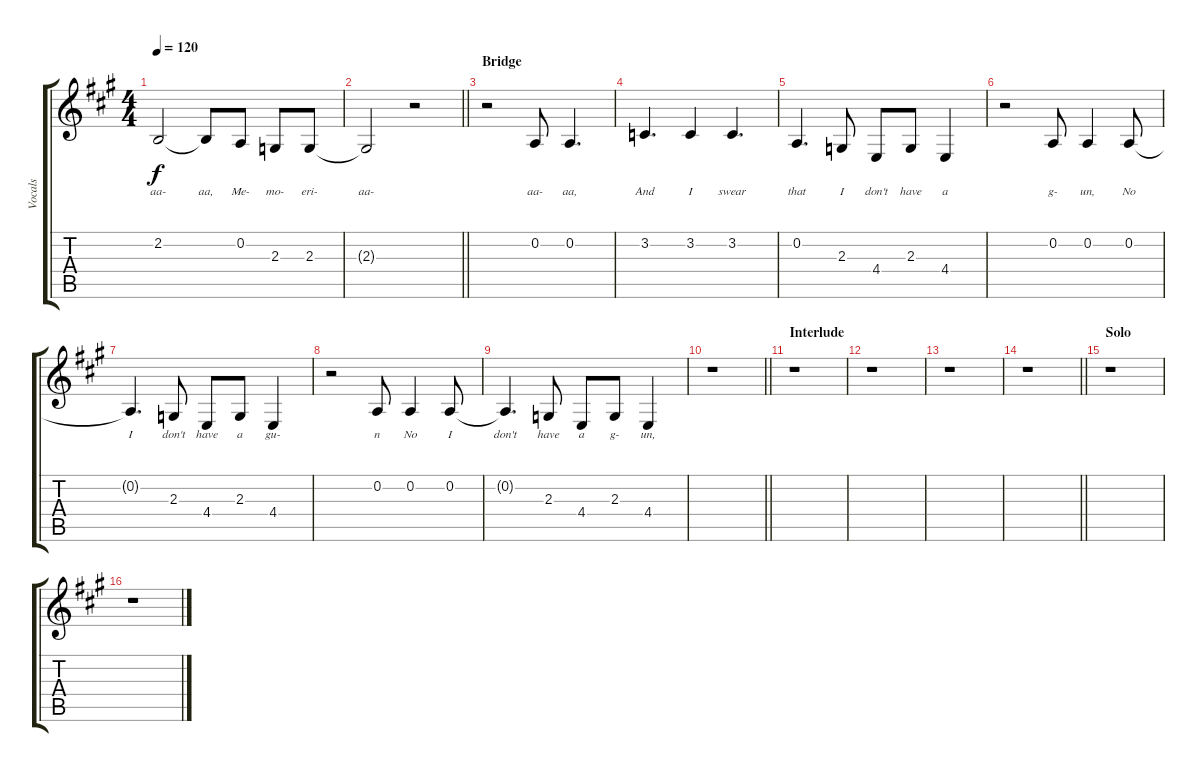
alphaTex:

\track ("Vocals" "Vocals") {instrument lead8bassandlead}
\staff {score tabs}
\tuning (D4 A3 F3 C3 G2 D2) {hide}
\ts (4 4)
\tempo 120
\clef g2
\ks a
2.2{t}.2{lyrics (0 "aa-") lyrics (1 "") lyrics (2 "") lyrics (3 "") lyrics (4 "") dy f} 2.2{t}.8{lyrics (0 "aa,") lyrics (1 "") lyrics (2 "") lyrics (3 "") lyrics (4 "")} 0.2.8{lyrics (0 "Me-") lyrics (1 "") lyrics (2 "") lyrics (3 "") lyrics (4 "")} 2.3.8{lyrics (0 "mo-") lyrics (1 "") lyrics (2 "") lyrics (3 "") lyrics (4 "")} 2.3.8{lyrics (0 "eri-") lyrics (1 "") lyrics (2 "") lyrics (3 "") lyrics (4 "")} |
\barLineRight lightlight
2.3{t}.2{lyrics (0 "aa-") lyrics (1 "") lyrics (2 "") lyrics (3 "") lyrics (4 "")} r.2 |
\section ("" "Bridge")
r.2 0.2.8{lyrics (0 "aa-") lyrics (1 "") lyrics (2 "") lyrics (3 "") lyrics (4 "")} 0.2.4{d lyrics (0 "aa,") lyrics (1 "") lyrics (2 "") lyrics (3 "") lyrics (4 "")} |
3.2.4{d lyrics (0 "And") lyrics (1 "") lyrics (2 "") lyrics (3 "") lyrics (4 "")} 3.2.4{lyrics (0 "I") lyrics (1 "") lyrics (2 "") lyrics (3 "") lyrics (4 "")} 3.2.4{d lyrics (0 "swear") lyrics (1 "") lyrics (2 "") lyrics (3 "") lyrics (4 "")} |
0.2.4{d lyrics (0 "that") lyrics (1 "") lyrics (2 "") lyrics (3 "") lyrics (4 "")} 2.3.8{lyrics (0 "I") lyrics (1 "") lyrics (2 "") lyrics (3 "") lyrics (4 "")} 4.4.8{lyrics (0 "don't") lyrics (1 "") lyrics (2 "") lyrics (3 "") lyrics (4 "")} 2.3.8{lyrics (0 "have") lyrics (1 "") lyrics (2 "") lyrics (3 "") lyrics (4 "")} 4.4.4{lyrics (0 "a") lyrics (1 "") lyrics (2 "") lyrics (3 "") lyrics (4 "")} |
r.2 0.2.8{lyrics (0 "g-") lyrics (1 "") lyrics (2 "") lyrics (3 "") lyrics (4 "")} 0.2.4{lyrics (0 "un,") lyrics (1 "") lyrics (2 "") lyrics (3 "") lyrics (4 "")} 0.2.8{lyrics (0 "No") lyrics (1 "") lyrics (2 "") lyrics (3 "") lyrics (4 "")} |
0.2{t}.4{d lyrics (0 "I") lyrics (1 "") lyrics (2 "") lyrics (3 "") lyrics (4 "")} 2.3.8{lyrics (0 "don't") lyrics (1 "") lyrics (2 "") lyrics (3 "") lyrics (4 "")} 4.4.8{lyrics (0 "have") lyrics (1 "") lyrics (2 "") lyrics (3 "") lyrics (4 "")} 2.3.8{lyrics (0 "a") lyrics (1 "") lyrics (2 "") lyrics (3 "") lyrics (4 "")} 4.4.4{lyrics (0 "gu-") lyrics (1 "") lyrics (2 "") lyrics (3 "") lyrics (4 "")} |
r.2 0.2.8{lyrics (0 "n") lyrics (1 "") lyrics (2 "") lyrics (3 "") lyrics (4 "")} 0.2.4{lyrics (0 "No") lyrics (1 "") lyrics (2 "") lyrics (3 "") lyrics (4 "")} 0.2.8{lyrics (0 "I") lyrics (1 "") lyrics (2 "") lyrics (3 "") lyrics (4 "")} |
0.2{t}.4{d lyrics (0 "don't") lyrics (1 "") lyrics (2 "") lyrics (3 "") lyrics (4 "")} 2.3.8{lyrics (0 "have") lyrics (1 "") lyrics (2 "") lyrics (3 "") lyrics (4 "")} 4.4.8{lyrics (0 "a") lyrics (1 "") lyrics (2 "") lyrics (3 "") lyrics (4 "")} 2.3.8{lyrics (0 "g-") lyrics (1 "") lyrics (2 "") lyrics (3 "") lyrics (4 "")} 4.4.4{lyrics (0 "un,") lyrics (1 "") lyrics (2 "") lyrics (3 "") lyrics (4 "")} |
\barLineRight lightlight
r.1 |
\section ("" "Interlude")
r.1 |
r.1 |
r.1 |
\barLineRight lightlight
r.1 |
\section ("" "Solo")
r.1 |
r.1
